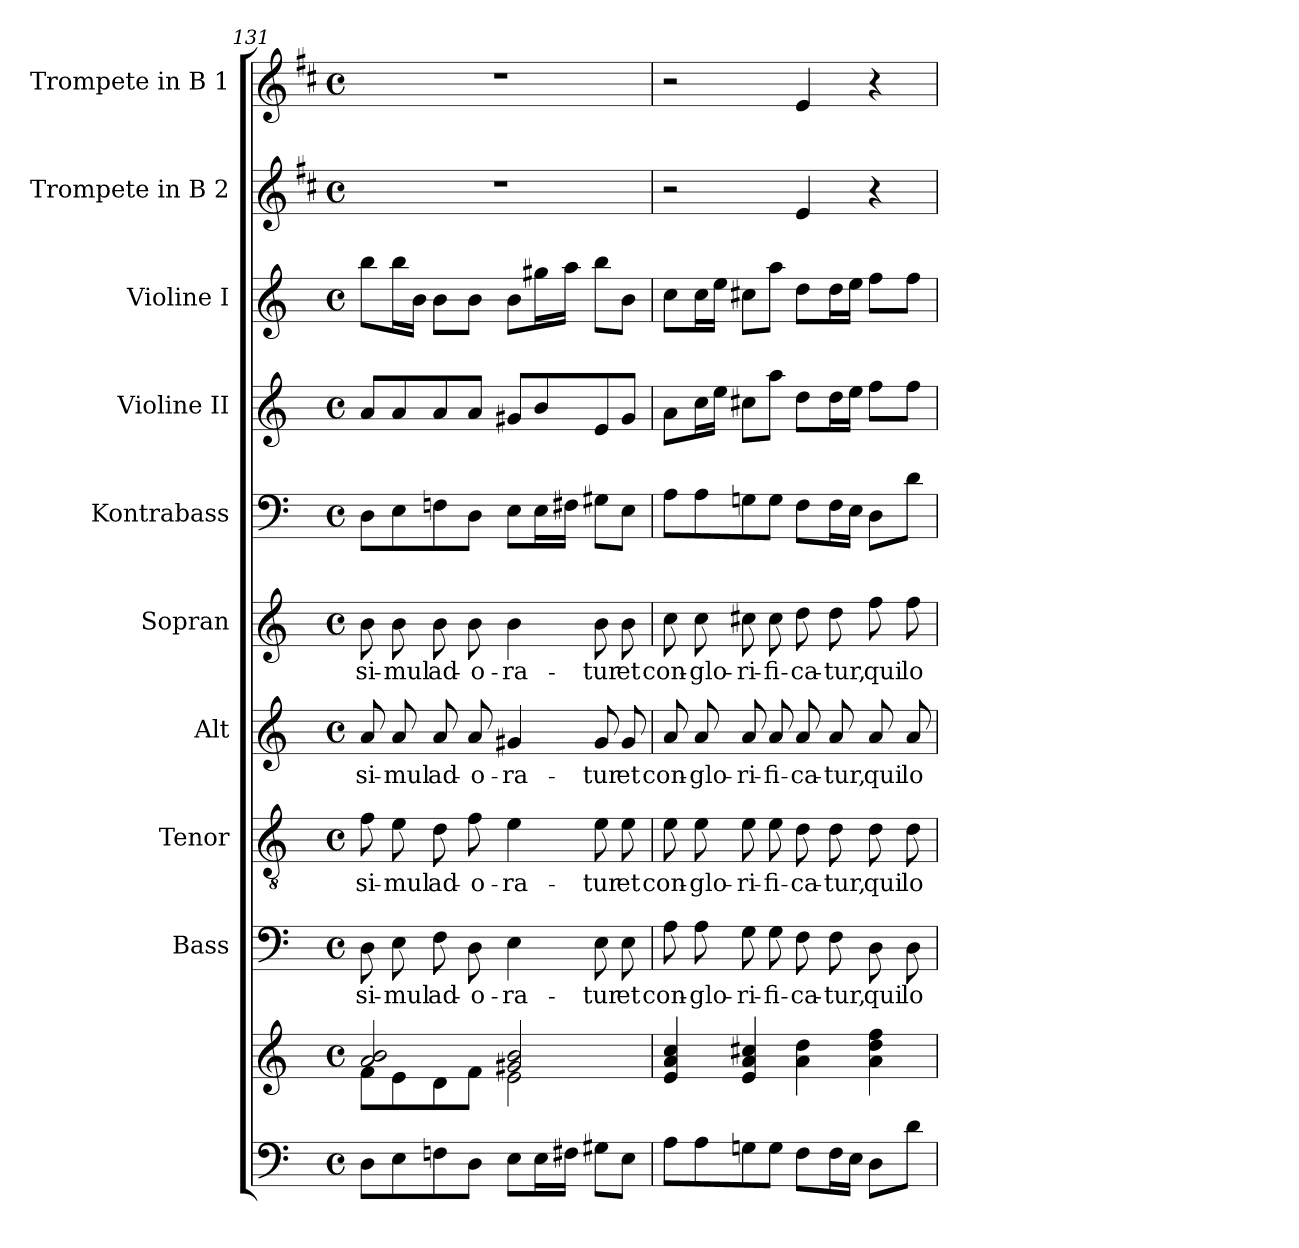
**kern	**kern	**kern	**text	**kern	**text	**kern	**text	**kern	**text	**kern	**kern	**kern	**kern	**kern
*part10	*part10	*part9	*part9	*part8	*part8	*part7	*part7	*part6	*part6	*part5	*part4	*part3	*part2	*part1
*staff11	*staff10	*staff9	*staff9	*staff8	*staff8	*staff7	*staff7	*staff6	*staff6	*staff5	*staff4	*staff3	*staff2	*staff1
*	*	*I"Bass	*	*I"Tenor	*	*I"Alt	*	*I"Sopran	*	*I"Kontrabass	*I"Violine II	*I"Violine I	*I"Trompete in B 2	*I"Trompete in B 1
*	*	*I'B.	*	*I'T.	*	*I'A.	*	*I'S.	*	*I'Kb.	*I'Vl. II	*I'Vl. I	*I'Tr. 2	*I'Tr. 1
*clefF4	*clefG2	*clefF4	*	*clefGv2	*	*clefG2	*	*clefG2	*	*clefF4	*clefG2	*clefG2	*clefG2	*clefG2
*	*	*	*	*	*	*	*	*	*	*ITrd7c12	*	*	*ITrd1c2	*ITrd1c2
*k[]	*k[]	*k[]	*	*k[]	*	*k[]	*	*k[]	*	*k[]	*k[]	*k[]	*k[]	*k[]
*C:	*C:	*C:	*	*C:	*	*C:	*	*C:	*	*C:	*C:	*C:	*C:	*C:
*M4/4	*M4/4	*M4/4	*	*M4/4	*	*M4/4	*	*M4/4	*	*M4/4	*M4/4	*M4/4	*M4/4	*M4/4
*met(c)	*met(c)	*met(c)	*	*met(c)	*	*met(c)	*	*met(c)	*	*met(c)	*met(c)	*met(c)	*met(c)	*met(c)
=131	=131	=131	=131	=131	=131	=131	=131	=131	=131	=131	=131	=131	=131	=131
*	*^	*	*	*	*	*	*	*	*	*	*	*	*	*
!	!	!	!	!LO:LY:b	!	!LO:LY:b	!	!LO:LY:b	!	!LO:LY:b	!	!	!	!	!
8D\L	2a/ 2b/	8f\L	8D\	si-	8f\	si-	8a/	si-	8b\	si-	8DD\L	8a/L	8bb\L	1r	1r
!	!	!	!	!LO:LY:b	!	!LO:LY:b	!	!LO:LY:b	!	!LO:LY:b	!	!	!	!	!
8E\	.	8e\	8E\	-mul	8e\	-mul	8a/	-mul	8b\	-mul	8EE\	8a/	16bb\L	.	.
.	.	.	.	.	.	.	.	.	.	.	.	.	16b\JJ	.	.
!	!	!	!	!LO:LY:b	!	!LO:LY:b	!	!LO:LY:b	!	!LO:LY:b	!	!	!	!	!
8Fn\	.	8d\	8F\	ad-	8d\	ad-	8a/	ad-	8b\	ad-	8FFn\	8a/	8b\L	.	.
!	!	!	!	!LO:LY:b	!	!LO:LY:b	!	!LO:LY:b	!	!LO:LY:b	!	!	!	!	!
8D\J	.	8f\J	8D\	-o-	8f\	-o-	8a/	-o-	8b\	-o-	8DD\J	8a/J	8b\J	.	.
!	!	!	!	!LO:LY:b	!	!LO:LY:b	!	!LO:LY:b	!	!LO:LY:b	!	!	!	!	!
8E\L	2g#X/ 2b/	2e\	4E\	-ra-	4e\	-ra-	4g#X/	-ra-	4b\	-ra-	8EE\L	8g#X/L	8b\L	.	.
16E\L	.	.	.	.	.	.	.	.	.	.	16EE\L	8b/	16gg#X\L	.	.
16F#X\JJ	.	.	.	.	.	.	.	.	.	.	16FF#X\JJ	.	16aa\JJ	.	.
!	!	!	!	!LO:LY:b	!	!LO:LY:b	!	!LO:LY:b	!	!LO:LY:b	!	!	!	!	!
8G#X\L	.	.	8E\	-tur	8e\	-tur	8g#/	-tur	8b\	-tur	8GG#X\L	8e/	8bb\L	.	.
!	!	!	!	!LO:LY:b	!	!LO:LY:b	!	!LO:LY:b	!	!LO:LY:b	!	!	!	!	!
8E\J	.	.	8E\	et	8e\	et	8g#/	et	8b\	et	8EE\J	8g#/J	8b\J	.	.
*	*v	*v	*	*	*	*	*	*	*	*	*	*	*	*	*
=132	=132	=132	=132	=132	=132	=132	=132	=132	=132	=132	=132	=132	=132	=132
!	!	!	!LO:LY:b	!	!LO:LY:b	!	!LO:LY:b	!	!LO:LY:b	!	!	!	!	!
8A\L	4e/ 4a/ 4cc/	8A\	con-	8e\	con-	8a/	con-	8cc\	con-	8AA\L	8a\L	8cc\L	2r	2r
!	!	!	!LO:LY:b	!	!LO:LY:b	!	!LO:LY:b	!	!LO:LY:b	!	!	!	!	!
8A\	.	8A\	-glo-	8e\	-glo-	8a/	-glo-	8cc\	-glo-	8AA\	16cc\L	16cc\L	.	.
.	.	.	.	.	.	.	.	.	.	.	16ee\JJ	16ee\JJ	.	.
!	!	!	!LO:LY:b	!	!LO:LY:b	!	!LO:LY:b	!	!LO:LY:b	!	!	!	!	!
8Gn\	4e/ 4a/ 4cc#X/	8G\	-ri-	8e\	-ri-	8a/	-ri-	8cc#X\	-ri-	8GGn\	8cc#X\L	8cc#X\L	.	.
!	!	!	!LO:LY:b	!	!LO:LY:b	!	!LO:LY:b	!	!LO:LY:b	!	!	!	!	!
8G\J	.	8G\	-fi-	8e\	-fi-	8a/	-fi-	8cc#\	-fi-	8GG\J	8aa\J	8aa\J	.	.
!	!	!	!LO:LY:b	!	!LO:LY:b	!	!LO:LY:b	!	!LO:LY:b	!	!	!	!	!
8F\L	4a\ 4dd\	8F\	-ca-	8d\	-ca-	8a/	-ca-	8dd\	-ca-	8FF\L	8dd\L	8dd\L	4d/	4d/
!	!	!	!LO:LY:b	!	!LO:LY:b	!	!LO:LY:b	!	!LO:LY:b	!	!	!	!	!
16F\L	.	8F\	-tur,	8d\	-tur,	8a/	-tur,	8dd\	-tur,	16FF\L	16dd\L	16dd\L	.	.
16E\JJ	.	.	.	.	.	.	.	.	.	16EE\JJ	16ee\JJ	16ee\JJ	.	.
!	!	!	!LO:LY:b	!	!LO:LY:b	!	!LO:LY:b	!	!LO:LY:b	!	!	!	!	!
8D\L	4a\ 4dd\ 4ff\	8D\	qui	8d\	qui	8a/	qui	8ff\	qui	8DD\L	8ff\L	8ff\L	4r	4r
!	!	!	!LO:LY:b	!	!LO:LY:b	!	!LO:LY:b	!	!LO:LY:b	!	!	!	!	!
8d\J	.	8D\	lo-	8d\	lo-	8a/	lo-	8ff\	lo-	8D\J	8ff\J	8ff\J	.	.
=	=	=	=	=	=	=	=	=	=	=	=	=	=	=
*-	*-	*-	*-	*-	*-	*-	*-	*-	*-	*-	*-	*-	*-	*-
